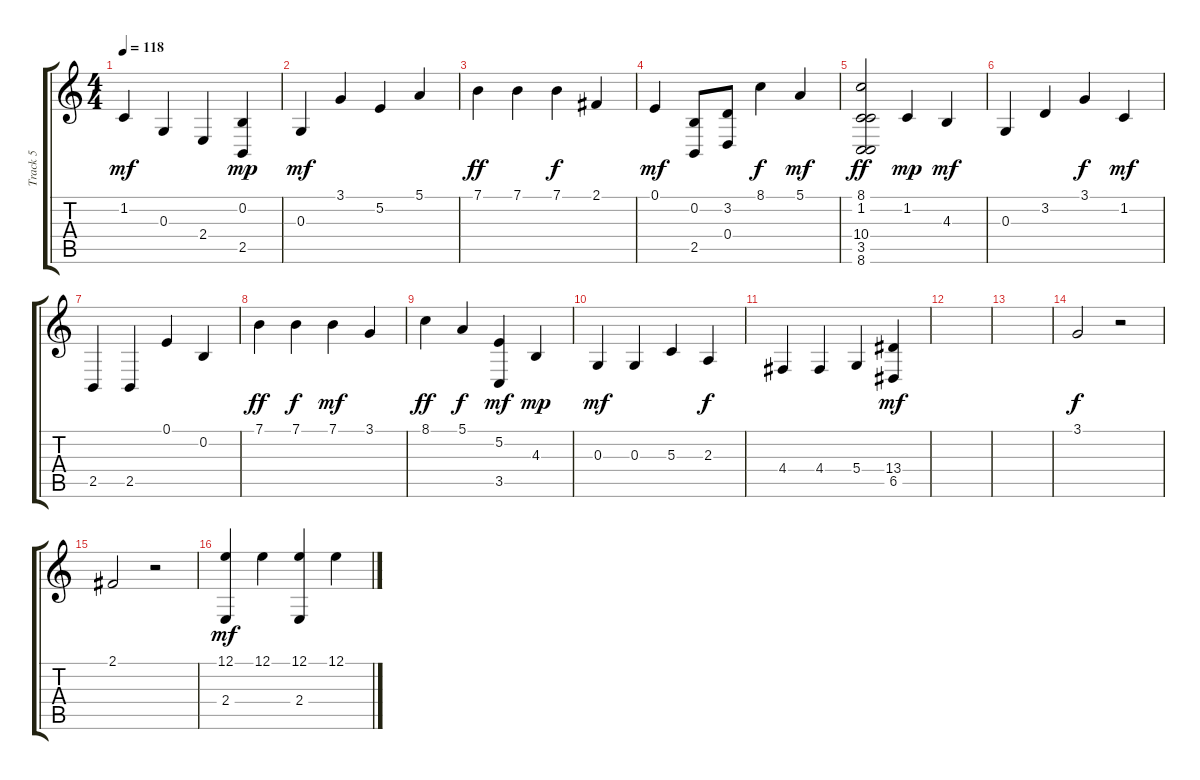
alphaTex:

\track ("Track 5" "Track 5") {instrument stringensemble1}
\staff {score tabs}
\tuning (E4 B3 G3 D3 A2 E2) {hide}
\ts (4 4)
\tempo 118
\clef g2
\ks c
1.2.4{dy mf} 0.3.4 2.4.4 (0.2 2.5).4{dy mp} |
0.3.4{dy mf} 3.1.4 5.2.4 5.1.4 |
7.1.4{dy ff} 7.1.4 7.1.4{dy f} 2.1.4 |
0.1.4{dy mf} (0.2 2.5).8 (3.2 0.4).8 8.1.4{dy f} 5.1.4{dy mf} |
(8.1 1.2 10.4 3.5 8.6).2{dy ff} 1.2.4{dy mp} 4.3.4{dy mf} |
0.3.4 3.2.4 3.1.4{dy f} 1.2.4{dy mf} |
2.5.4 2.5.4 0.1.4 0.2.4 |
7.1.4{dy ff} 7.1.4{dy f} 7.1.4{dy mf} 3.1.4 |
8.1.4{dy ff} 5.1.4{dy f} (5.2 3.5).4{dy mf} 4.3.4{dy mp} |
0.3.4{dy mf} 0.3.4 5.3.4 2.3.4{dy f} |
4.4.4 4.4.4 5.4.4 (13.4 6.5).4{dy mf} |
|
|
3.1.2{dy f} r.2 |
2.1.2 r.2 |
(12.1 2.4).4{dy mf} 12.1.4 (12.1 2.4).4 12.1.4
